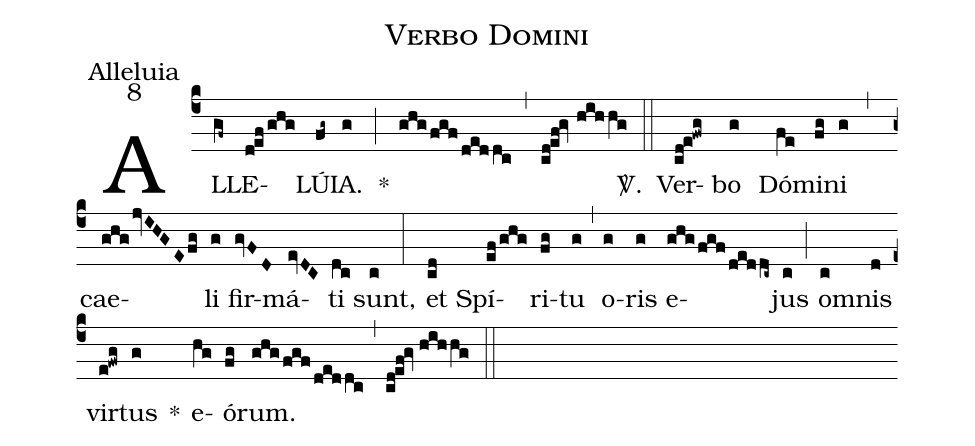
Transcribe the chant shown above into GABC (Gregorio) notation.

name:Verbo Domini;
office-part:Alleluia;
mode:8;
%%
(c4)AL(gf~)LE(d!ef/ghg)LÚ(fg~)IA.(g) *(;) (ghg/fgf/deddc) (,) (cd!ef!gv//hihhg) <sp>V/</sp>.(::) Ver(cd!e!fwg)bo(g) Dó(fe)mi(fg)ni(g) (,) cae(ghg/jvIHGE/fg)li(g) fir(gvFD)má(evDC)ti(dc) sunt,(c) (:) et(cd) Spí(ef/ghg)ri(fg)tu(g) (,) o(g)ris(g) e(ghg/fgf/deddc~)jus(c) (;) om(c)nis(d) vir(e!fwg)tus(g) *() e(hg)ó(fg)rum.(ghg/fgf/deddc) (,) (cd!ef!gv//hihhg) (::)
